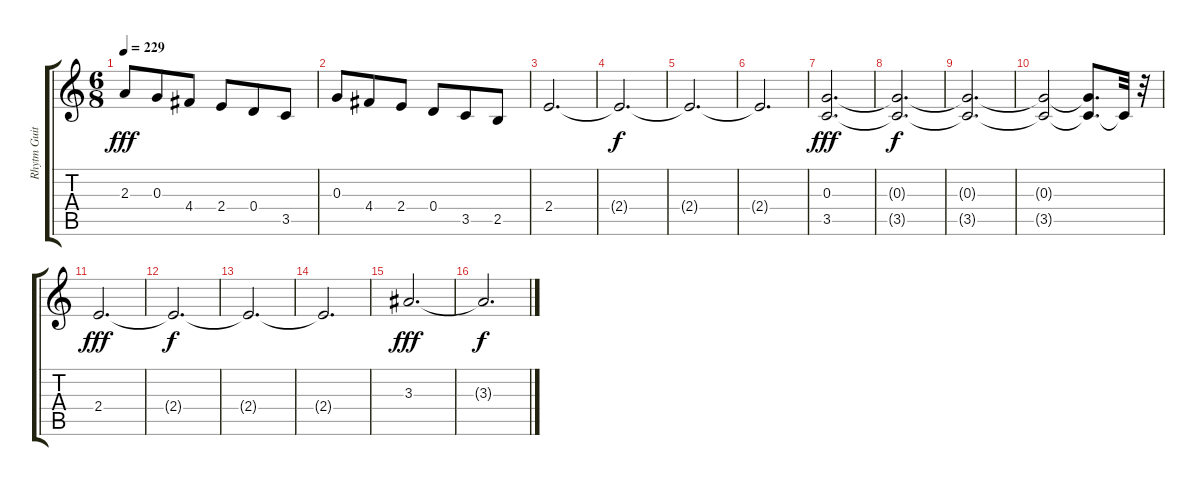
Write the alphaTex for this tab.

\track ("Rhytm Guitar2" "Rhytm Guit") {instrument overdrivenguitar}
\staff {score tabs}
\tuning (E4 B3 G3 D3 A2 E2) {hide}
\ts (6 8)
\tempo 229
\clef g2
\ks c
2.3.8{dy fff} 0.3.8 4.4.8 2.4.8 0.4.8 3.5.8 |
0.3.8 4.4.8 2.4.8 0.4.8 3.5.8 2.5.8 |
2.4.2{d} |
2.4{t}.2{d dy f} |
2.4{t}.2{d} |
2.4{t}.2{d} |
(0.3 3.5).2{d dy fff} |
(0.3{t} 3.5{t}).2{d dy f} |
(0.3{t} 3.5{t}).2{d} |
(0.3{t} 3.5{t}).2 (0.3{t} 3.5{t}).8{d} 3.5{t}.32 r.32 |
2.4.2{d dy fff} |
2.4{t}.2{d dy f} |
2.4{t}.2{d} |
2.4{t}.2{d} |
3.3.2{d dy fff} |
3.3{t}.2{d dy f}
